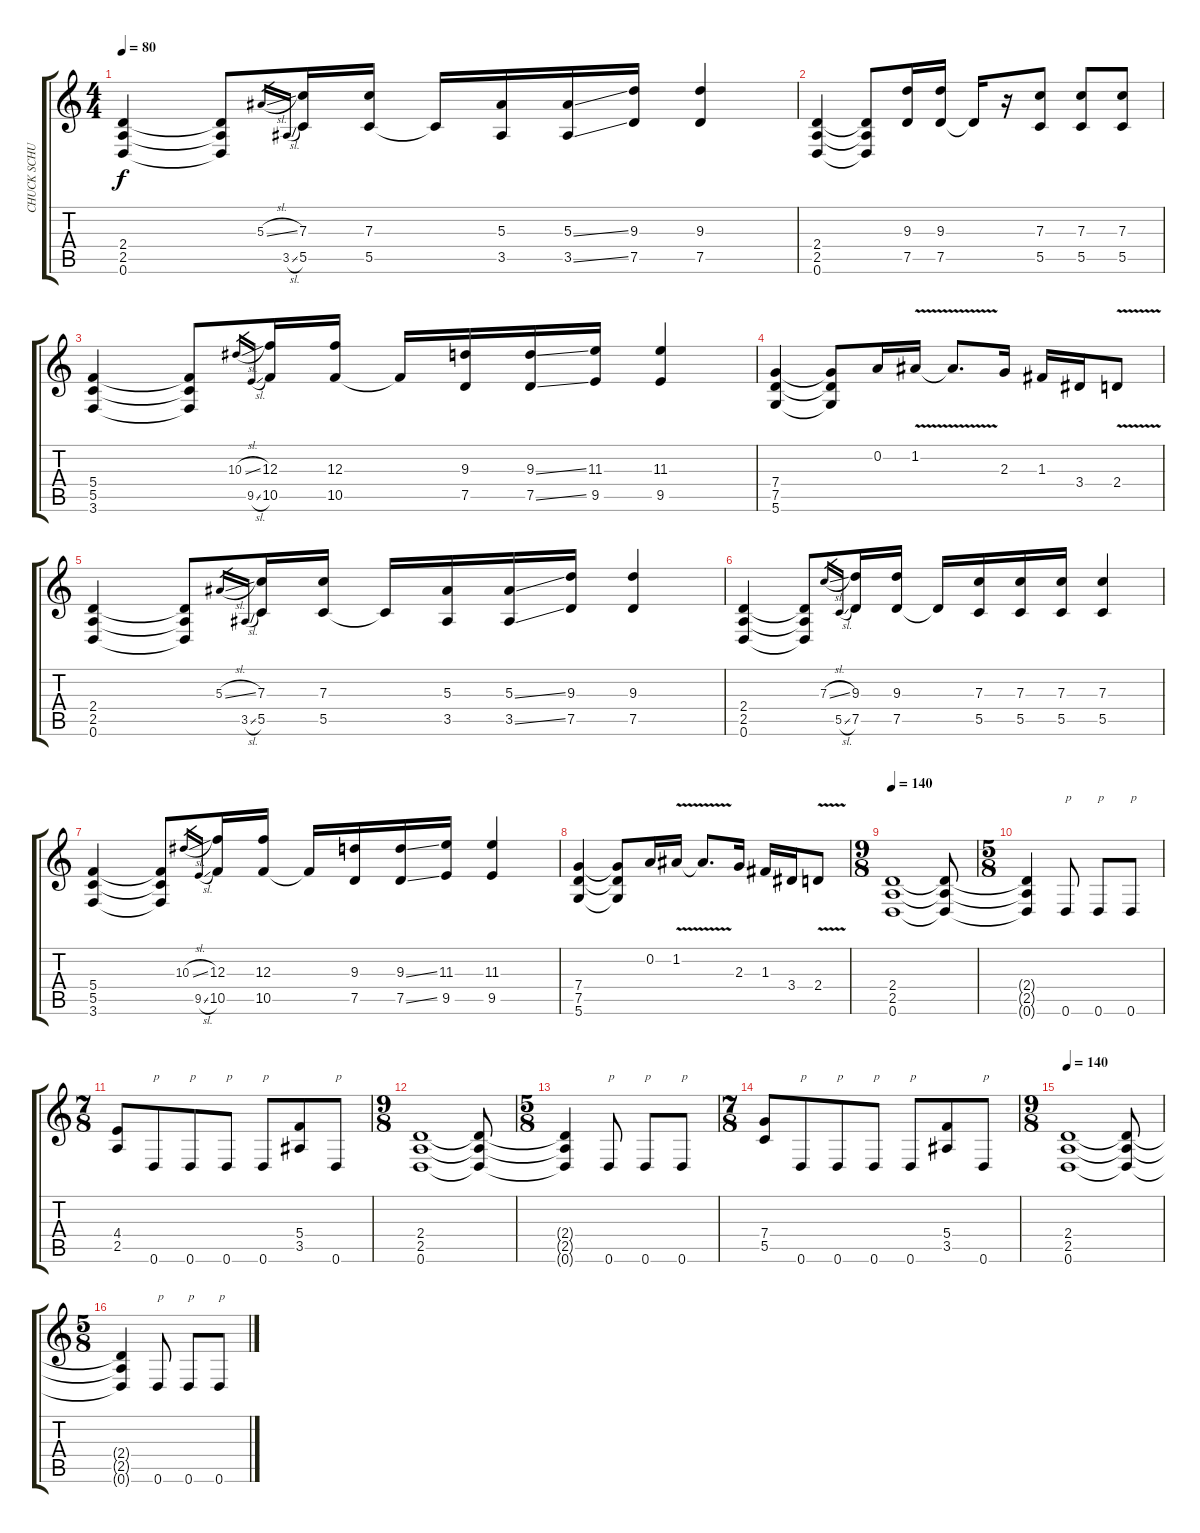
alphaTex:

\track ("CHUCK SCHULDINER" "CHUCK SCHU") {instrument distortionguitar}
\staff {score tabs}
\tuning (D4 A3 F3 C3 G2 D2) {hide}
\ts (4 4)
\tempo 80
\clef g2
\ks c
(2.4 2.5 0.6).4{dy f instrument distortionguitar} (2.4{t} 2.5{t} 0.6{t}).8 5.3{sl}.16{gr} 3.5{sl}.16{gr} (7.3 5.5).16 (7.3 5.5).16 5.5{t}.16 (5.3 3.5).16 (5.3{ss} 3.5{ss}).16 (9.3 7.5).16 (9.3 7.5).4 |
(2.4 2.5 0.6).4 (2.4{t} 2.5{t} 0.6{t}).8 (9.3 7.5).16 (9.3 7.5).16 7.5{t}.16 r.16 (7.3 5.5).8 (7.3 5.5).8 (7.3 5.5).8 |
(5.4 5.5 3.6).4 (5.4{t} 5.5{t} 3.6{t}).8 10.3{sl}.16{gr} 9.5{sl}.16{gr} (12.3 10.5).16 (12.3 10.5).16 10.5{t}.16 (9.3 7.5).16 (9.3{ss} 7.5{ss}).16 (11.3 9.5).16 (11.3 9.5).4 |
(7.4 7.5 5.6).4 (7.4{t} 7.5{t} 5.6{t}).8 0.2.16 1.2{v}.16 1.2{t}.8{d} 2.3.16 1.3.16 3.4.16 2.4{v}.8 |
(2.4 2.5 0.6).4 (2.4{t} 2.5{t} 0.6{t}).8 5.3{sl}.16{gr} 3.5{sl}.16{gr} (7.3 5.5).16 (7.3 5.5).16 5.5{t}.16 (5.3 3.5).16 (5.3{ss} 3.5{ss}).16 (9.3 7.5).16 (9.3 7.5).4 |
(2.4 2.5 0.6).4 (2.4{t} 2.5{t} 0.6{t}).8 7.3{sl}.16{gr} 5.5{sl}.16{gr} (9.3 7.5).16 (9.3 7.5).16 7.5{t}.16 (7.3 5.5).16 (7.3 5.5).16 (7.3 5.5).16 (7.3 5.5).4 |
(5.4 5.5 3.6).4 (5.4{t} 5.5{t} 3.6{t}).8 10.3{sl}.16{gr} 9.5{sl}.16{gr} (12.3 10.5).16 (12.3 10.5).16 10.5{t}.16 (9.3 7.5).16 (9.3{ss} 7.5{ss}).16 (11.3 9.5).16 (11.3 9.5).4 |
(7.4 7.5 5.6).4 (7.4{t} 7.5{t} 5.6{t}).8 0.2.16 1.2{v}.16 1.2{t}.8{d} 2.3.16 1.3.16 3.4.16 2.4{v}.8 |
\ts (9 8)
\tempo 140
(2.4 2.5 0.6).1 (2.4{t} 2.5{t} 0.6{t}).8 |
\ts (5 8)
(2.4{t} 2.5{t} 0.6{t}).4 0.6.8{txt "p"} 0.6.8{txt "p"} 0.6.8{txt "p"} |
\ts (7 8)
(4.4 2.5).8 0.6.8{txt "p"} 0.6.8{txt "p"} 0.6.8{txt "p"} 0.6.8{txt "p"} (5.4 3.5).8 0.6.8{txt "p"} |
\ts (9 8)
(2.4 2.5 0.6).1 (2.4{t} 2.5{t} 0.6{t}).8 |
\ts (5 8)
(2.4{t} 2.5{t} 0.6{t}).4 0.6.8{txt "p"} 0.6.8{txt "p"} 0.6.8{txt "p"} |
\ts (7 8)
(7.4 5.5).8 0.6.8{txt "p"} 0.6.8{txt "p"} 0.6.8{txt "p"} 0.6.8{txt "p"} (5.4 3.5).8 0.6.8{txt "p"} |
\ts (9 8)
\tempo 140
(2.4 2.5 0.6).1 (2.4{t} 2.5{t} 0.6{t}).8 |
\ts (5 8)
(2.4{t} 2.5{t} 0.6{t}).4 0.6.8{txt "p"} 0.6.8{txt "p"} 0.6.8{txt "p"}
